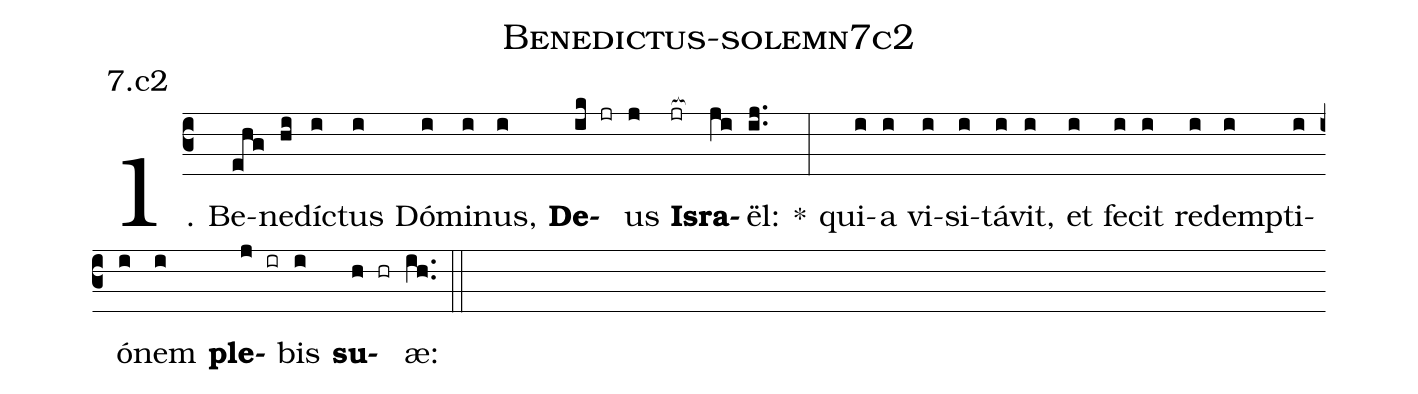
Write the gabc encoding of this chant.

name: Benedictus-solemn7c2;
annotation: 7.c2;
%%
(c3)1. Be(ehg)ne(hi)díc(i)tus(i) Dó(i)mi(i)nus,(i) <b>De</b>(ik jr)us(j) <b>Is</b>(jr[ocb:1{])<b>ra</b>(ji[ocb:0}])ël:(ij..) *(:) qui(i)a(i) vi(i)si(i)tá(i)vit,(i) et(i) fe(i)cit(i) red(i)emp(i)ti(i)ó(i)nem(i) <b>ple</b>(j ir)bis(i) <b>su</b>(h hr)æ:(ih..) (::)
